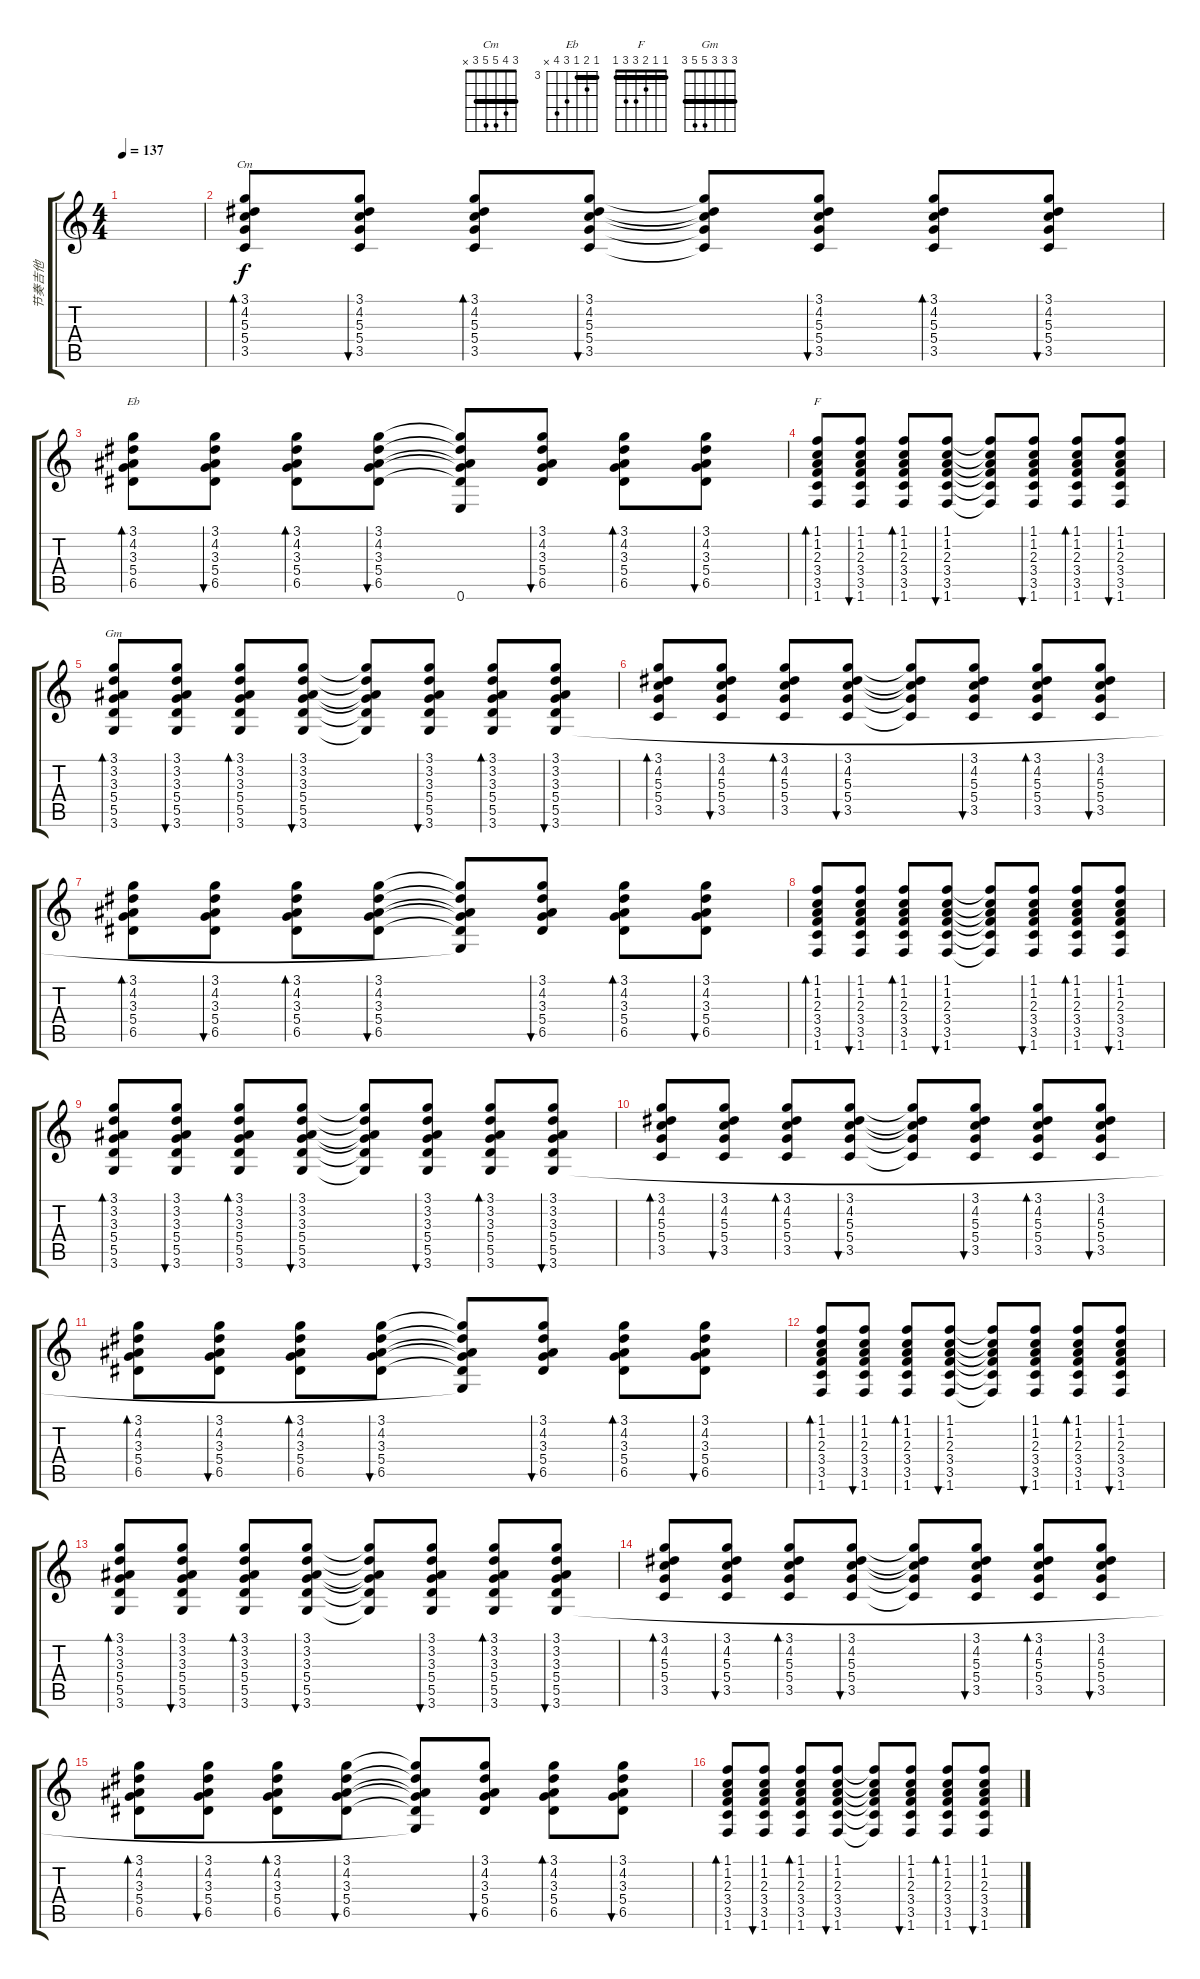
\track ("节奏吉他" "节奏吉他") {instrument acousticguitarsteel}
\staff {score tabs}
\tuning (E4 B3 G3 D3 A2 E2) {hide}
\chord ("Cm" 3 4 5 5 3 x) {barre 3}
\chord ("Eb" 3 4 3 5 6 x) {firstfret 3 barre 3}
\chord ("F" 1 1 2 3 3 1) {barre 1}
\chord ("Gm" 3 3 3 5 5 3) {barre 3}
\ts (4 4)
\tempo 137
\clef g2
\ks c
|
(3.1 4.2 5.3 5.4 3.5).8{bd 60 ch "Cm"} (3.1 4.2 5.3 5.4 3.5).8{bu 60} (3.1 4.2 5.3 5.4 3.5).8{bd 60} (3.1 4.2 5.3 5.4 3.5).8{bu 60} (3.1{t} 4.2{t} 5.3{t} 5.4{t} 3.5{t}).8 (3.1 4.2 5.3 5.4 3.5).8{bu 60} (3.1 4.2 5.3 5.4 3.5).8{bd 60} (3.1 4.2 5.3 5.4 3.5).8{bu 60} |
(3.1 4.2 3.3 5.4 6.5).8{bd 60 ch "Eb"} (3.1 4.2 3.3 5.4 6.5).8{bu 60} (3.1 4.2 3.3 5.4 6.5).8{bd 60} (3.1 4.2 3.3 5.4 6.5).8{bu 60} (3.1{t} 4.2{t} 3.3{t} 5.4{t} 6.5{t} 0.6).8 (3.1 4.2 3.3 5.4 6.5).8{bu 60} (3.1 4.2 3.3 5.4 6.5).8{bd 60} (3.1 4.2 3.3 5.4 6.5).8{bu 60} |
(1.1 1.2 2.3 3.4 3.5 1.6).8{bd 60 ch "F"} (1.1 1.2 2.3 3.4 3.5 1.6).8{bu 60} (1.1 1.2 2.3 3.4 3.5 1.6).8{bd 60} (1.1 1.2 2.3 3.4 3.5 1.6).8{bu 60} (1.1{t} 1.2{t} 2.3{t} 3.4{t} 3.5{t} 1.6{t}).8 (1.1 1.2 2.3 3.4 3.5 1.6).8{bu 60} (1.1 1.2 2.3 3.4 3.5 1.6).8{bd 60} (1.1 1.2 2.3 3.4 3.5 1.6).8{bu 60} |
(3.1 3.2 3.3 5.4 5.5 3.6).8{bd 60 ch "Gm"} (3.1 3.2 3.3 5.4 5.5 3.6).8{bu 60} (3.1 3.2 3.3 5.4 5.5 3.6).8{bd 60} (3.1 3.2 3.3 5.4 5.5 3.6).8{bu 60} (3.1{t} 3.2{t} 3.3{t} 5.4{t} 5.5{t} 3.6{t}).8 (3.1 3.2 3.3 5.4 5.5 3.6).8{bu 60} (3.1 3.2 3.3 5.4 5.5 3.6).8{bd 60} (3.1 3.2 3.3 5.4 5.5 3.6).8{bu 60} |
(3.1 4.2 5.3 5.4 3.5).8{bd 60} (3.1 4.2 5.3 5.4 3.5).8{bu 60} (3.1 4.2 5.3 5.4 3.5).8{bd 60} (3.1 4.2 5.3 5.4 3.5).8{bu 60} (3.1{t} 4.2{t} 5.3{t} 5.4{t} 3.5{t}).8 (3.1 4.2 5.3 5.4 3.5).8{bu 60} (3.1 4.2 5.3 5.4 3.5).8{bd 60} (3.1 4.2 5.3 5.4 3.5).8{bu 60} |
(3.1 4.2 3.3 5.4 6.5).8{bd 60} (3.1 4.2 3.3 5.4 6.5).8{bu 60} (3.1 4.2 3.3 5.4 6.5).8{bd 60} (3.1 4.2 3.3 5.4 6.5).8{bu 60} (3.1{t} 4.2{t} 3.3{t} 5.4{t} 6.5{t} 3.6{t}).8 (3.1 4.2 3.3 5.4 6.5).8{bu 60} (3.1 4.2 3.3 5.4 6.5).8{bd 60} (3.1 4.2 3.3 5.4 6.5).8{bu 60} |
(1.1 1.2 2.3 3.4 3.5 1.6).8{bd 60} (1.1 1.2 2.3 3.4 3.5 1.6).8{bu 60} (1.1 1.2 2.3 3.4 3.5 1.6).8{bd 60} (1.1 1.2 2.3 3.4 3.5 1.6).8{bu 60} (1.1{t} 1.2{t} 2.3{t} 3.4{t} 3.5{t} 1.6{t}).8 (1.1 1.2 2.3 3.4 3.5 1.6).8{bu 60} (1.1 1.2 2.3 3.4 3.5 1.6).8{bd 60} (1.1 1.2 2.3 3.4 3.5 1.6).8{bu 60} |
(3.1 3.2 3.3 5.4 5.5 3.6).8{bd 60} (3.1 3.2 3.3 5.4 5.5 3.6).8{bu 60} (3.1 3.2 3.3 5.4 5.5 3.6).8{bd 60} (3.1 3.2 3.3 5.4 5.5 3.6).8{bu 60} (3.1{t} 3.2{t} 3.3{t} 5.4{t} 5.5{t} 3.6{t}).8 (3.1 3.2 3.3 5.4 5.5 3.6).8{bu 60} (3.1 3.2 3.3 5.4 5.5 3.6).8{bd 60} (3.1 3.2 3.3 5.4 5.5 3.6).8{bu 60} |
(3.1 4.2 5.3 5.4 3.5).8{bd 60} (3.1 4.2 5.3 5.4 3.5).8{bu 60} (3.1 4.2 5.3 5.4 3.5).8{bd 60} (3.1 4.2 5.3 5.4 3.5).8{bu 60} (3.1{t} 4.2{t} 5.3{t} 5.4{t} 3.5{t}).8 (3.1 4.2 5.3 5.4 3.5).8{bu 60} (3.1 4.2 5.3 5.4 3.5).8{bd 60} (3.1 4.2 5.3 5.4 3.5).8{bu 60} |
(3.1 4.2 3.3 5.4 6.5).8{bd 60} (3.1 4.2 3.3 5.4 6.5).8{bu 60} (3.1 4.2 3.3 5.4 6.5).8{bd 60} (3.1 4.2 3.3 5.4 6.5).8{bu 60} (3.1{t} 4.2{t} 3.3{t} 5.4{t} 6.5{t} 3.6{t}).8 (3.1 4.2 3.3 5.4 6.5).8{bu 60} (3.1 4.2 3.3 5.4 6.5).8{bd 60} (3.1 4.2 3.3 5.4 6.5).8{bu 60} |
(1.1 1.2 2.3 3.4 3.5 1.6).8{bd 60} (1.1 1.2 2.3 3.4 3.5 1.6).8{bu 60} (1.1 1.2 2.3 3.4 3.5 1.6).8{bd 60} (1.1 1.2 2.3 3.4 3.5 1.6).8{bu 60} (1.1{t} 1.2{t} 2.3{t} 3.4{t} 3.5{t} 1.6{t}).8 (1.1 1.2 2.3 3.4 3.5 1.6).8{bu 60} (1.1 1.2 2.3 3.4 3.5 1.6).8{bd 60} (1.1 1.2 2.3 3.4 3.5 1.6).8{bu 60} |
(3.1 3.2 3.3 5.4 5.5 3.6).8{bd 60} (3.1 3.2 3.3 5.4 5.5 3.6).8{bu 60} (3.1 3.2 3.3 5.4 5.5 3.6).8{bd 60} (3.1 3.2 3.3 5.4 5.5 3.6).8{bu 60} (3.1{t} 3.2{t} 3.3{t} 5.4{t} 5.5{t} 3.6{t}).8 (3.1 3.2 3.3 5.4 5.5 3.6).8{bu 60} (3.1 3.2 3.3 5.4 5.5 3.6).8{bd 60} (3.1 3.2 3.3 5.4 5.5 3.6).8{bu 60} |
(3.1 4.2 5.3 5.4 3.5).8{bd 60} (3.1 4.2 5.3 5.4 3.5).8{bu 60} (3.1 4.2 5.3 5.4 3.5).8{bd 60} (3.1 4.2 5.3 5.4 3.5).8{bu 60} (3.1{t} 4.2{t} 5.3{t} 5.4{t} 3.5{t}).8 (3.1 4.2 5.3 5.4 3.5).8{bu 60} (3.1 4.2 5.3 5.4 3.5).8{bd 60} (3.1 4.2 5.3 5.4 3.5).8{bu 60} |
(3.1 4.2 3.3 5.4 6.5).8{bd 60} (3.1 4.2 3.3 5.4 6.5).8{bu 60} (3.1 4.2 3.3 5.4 6.5).8{bd 60} (3.1 4.2 3.3 5.4 6.5).8{bu 60} (3.1{t} 4.2{t} 3.3{t} 5.4{t} 6.5{t} 3.6{t}).8 (3.1 4.2 3.3 5.4 6.5).8{bu 60} (3.1 4.2 3.3 5.4 6.5).8{bd 60} (3.1 4.2 3.3 5.4 6.5).8{bu 60} |
(1.1 1.2 2.3 3.4 3.5 1.6).8{bd 60} (1.1 1.2 2.3 3.4 3.5 1.6).8{bu 60} (1.1 1.2 2.3 3.4 3.5 1.6).8{bd 60} (1.1 1.2 2.3 3.4 3.5 1.6).8{bu 60} (1.1{t} 1.2{t} 2.3{t} 3.4{t} 3.5{t} 1.6{t}).8 (1.1 1.2 2.3 3.4 3.5 1.6).8{bu 60} (1.1 1.2 2.3 3.4 3.5 1.6).8{bd 60} (1.1 1.2 2.3 3.4 3.5 1.6).8{bu 60}
